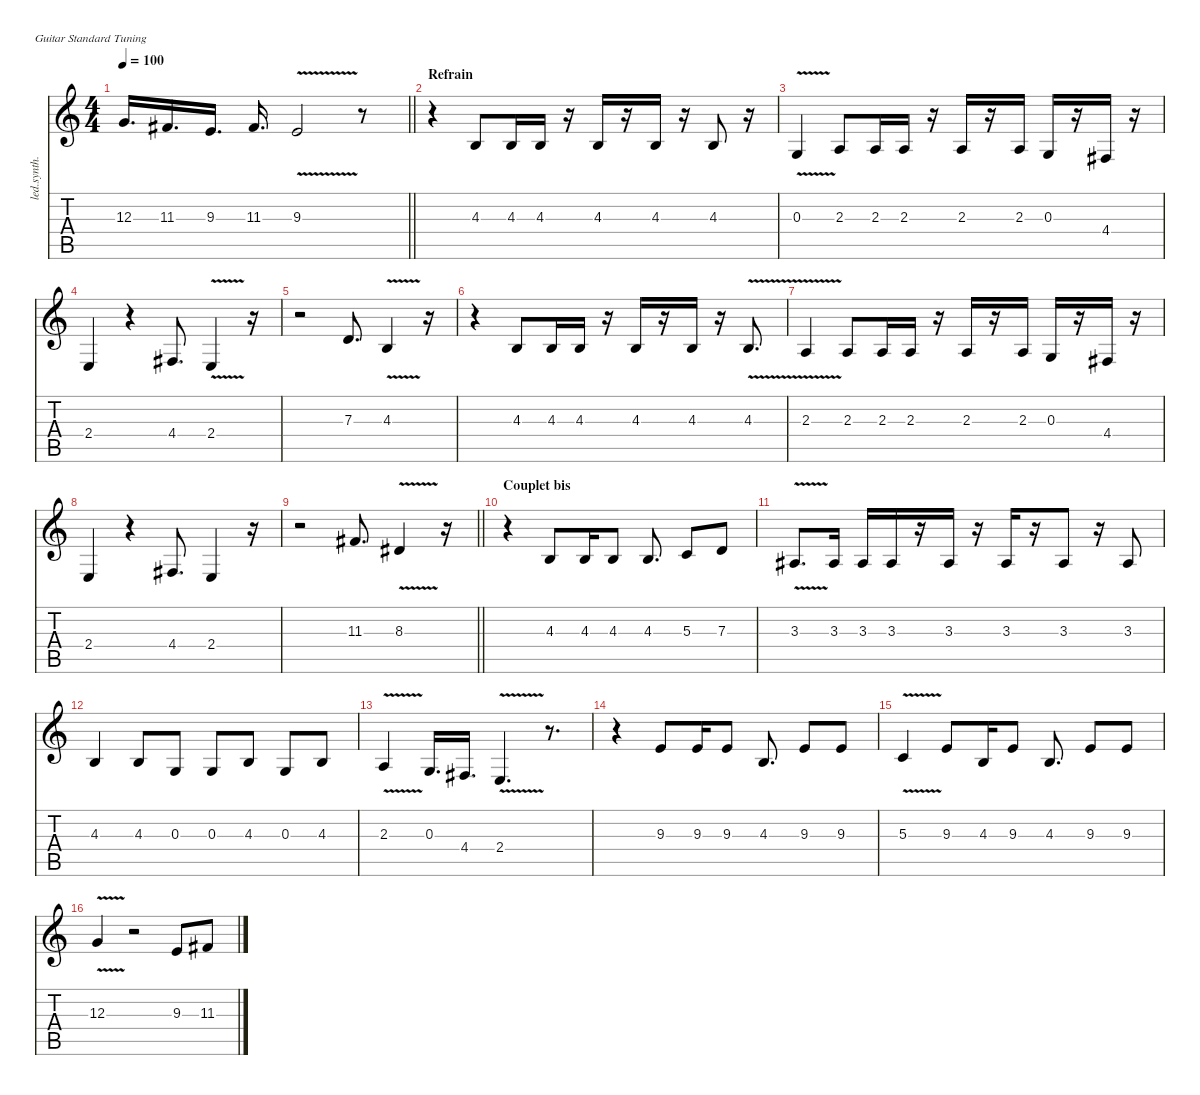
\defaultSystemsLayout 4
\hideDynamics
\bracketExtendMode nobrackets
\otherSystemsTrackNameOrientation horizontal
\track ("Chant" "led.synth.") {instrument lead2sawtooth}
\staff {score tabs}
\tuning (E4 B3 G3 D3 A2 E2)
\ts (4 4)
\tempo 100
\clef g2
\barLineRight lightlight
\ks c
12.3.16{d dy f beam Up} 11.3{acc #}.16{d beam Up} 9.3.16{d beam Up} 11.3{acc #}.16{d beam Up} 9.3{v}.2{beam Up} r.8{beam Up} |
\section ("" "Refrain")
r.4{beam Down} 4.3.8{beam Up} 4.3.16{beam Up} 4.3.16{beam Up} r.16{beam Up} 4.3.16{beam Up} r.16{beam Up} 4.3.16{beam Up} r.16{beam Up} 4.3.8{beam Up} r.16{beam Up} |
0.3{v}.4{beam Up} 2.3.8{beam Up} 2.3.16{beam Up} 2.3.16{beam Up} r.16{beam Up} 2.3.16{beam Up} r.16{beam Up} 2.3.16{beam Up} 0.3.16{beam Up} r.16{beam Up} 4.4{acc #}.16{beam Up} r.16{beam Up} |
2.4.4{beam Up} r.4{beam Up} 4.4{acc #}.8{d beam Up} 2.4{v}.4{beam Up} r.16{beam Up} |
r.2{beam Down} 7.3.8{d beam Up} 4.3{v}.4{beam Up} r.16{beam Up} |
r.4{beam Down} 4.3.8{beam Up} 4.3.16{beam Up} 4.3.16{beam Up} r.16{beam Up} 4.3.16{beam Up} r.16{beam Up} 4.3.16{beam Up} r.16{beam Up} 4.3{v}.8{d beam Up} |
2.3{v}.4{beam Up} 2.3.8{beam Up} 2.3.16{beam Up} 2.3.16{beam Up} r.16{beam Up} 2.3.16{beam Up} r.16{beam Up} 2.3.16{beam Up} 0.3.16{beam Up} r.16{beam Up} 4.4{acc #}.16{beam Up} r.16{beam Up} |
2.4.4{beam Up} r.4{beam Up} 4.4{acc #}.8{d beam Up} 2.4.4{beam Up} r.16{beam Up} |
\barLineRight lightlight
r.2{beam Down} 11.3{acc #}.8{d beam Up} 8.3{v acc #}.4{beam Up} r.16{beam Up} |
\section ("" "Couplet bis")
r.4{beam Down} 4.3.8{beam Up} 4.3.16{beam Up} 4.3.8{beam Up} 4.3.8{d beam Up} 5.3.8{beam Up} 7.3.8{beam Up} |
3.3{v acc #}.8{d beam Up} 3.3{acc #}.16{beam Up} 3.3{acc #}.16{beam Up} 3.3{acc #}.16{beam Up} r.16{beam Up} 3.3{acc #}.16{beam Up} r.16{beam Up} 3.3{acc #}.16{beam Up} r.16{beam Up} 3.3{acc #}.8{beam Up} r.16{beam Up} 3.3{acc #}.8{beam Up} |
4.3.4{beam Up} 4.3.8{beam Up} 0.3.8{beam Up} 0.3.8{beam Up} 4.3.8{beam Up} 0.3.8{beam Up} 4.3.8{beam Up} |
2.3{v}.4{beam Up} 0.3.16{d beam Up} 4.4{acc #}.16{d beam Up} 2.4{v}.4{d beam Up} r.8{d beam Up} |
r.4{beam Down} 9.3.8{beam Up} 9.3.16{beam Up} 9.3.8{beam Up} 4.3.8{d beam Up} 9.3.8{beam Up} 9.3.8{beam Up} |
5.3{v}.4{beam Up} 9.3.8{beam Up} 4.3.16{beam Up} 9.3.8{beam Up} 4.3.8{d beam Up} 9.3.8{beam Up} 9.3.8{beam Up} |
12.3{v}.4{beam Up} r.2{beam Up} 9.3.8{beam Up} 11.3{acc #}.8{beam Up}
